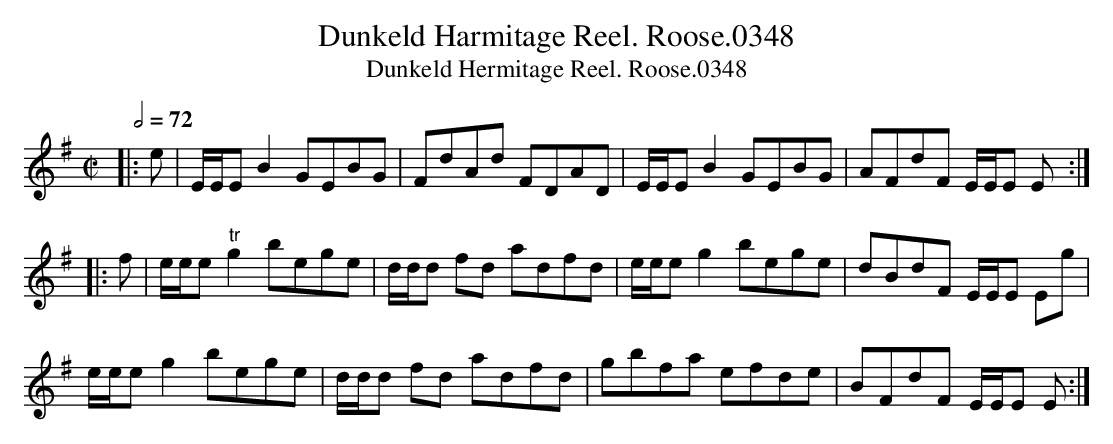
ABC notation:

X:1
T:Dunkeld Harmitage Reel. Roose.0348
T:Dunkeld Hermitage Reel. Roose.0348
M:C|
L:1/8
Q:1/2=72
K:Em
|:e|E/E/E B2 GEBG|FdAd FDAD|E/E/E B2 GEBG|AFdF E/E/E E:|
|:f|e/e/e "^tr"g2 bege|d/d/d fd adfd|e/e/e g2 bege|dBdF E/E/E Eg|
e/e/e g2 bege|d/d/d fd adfd|gbfa efde|BFdF E/E/E E:|
